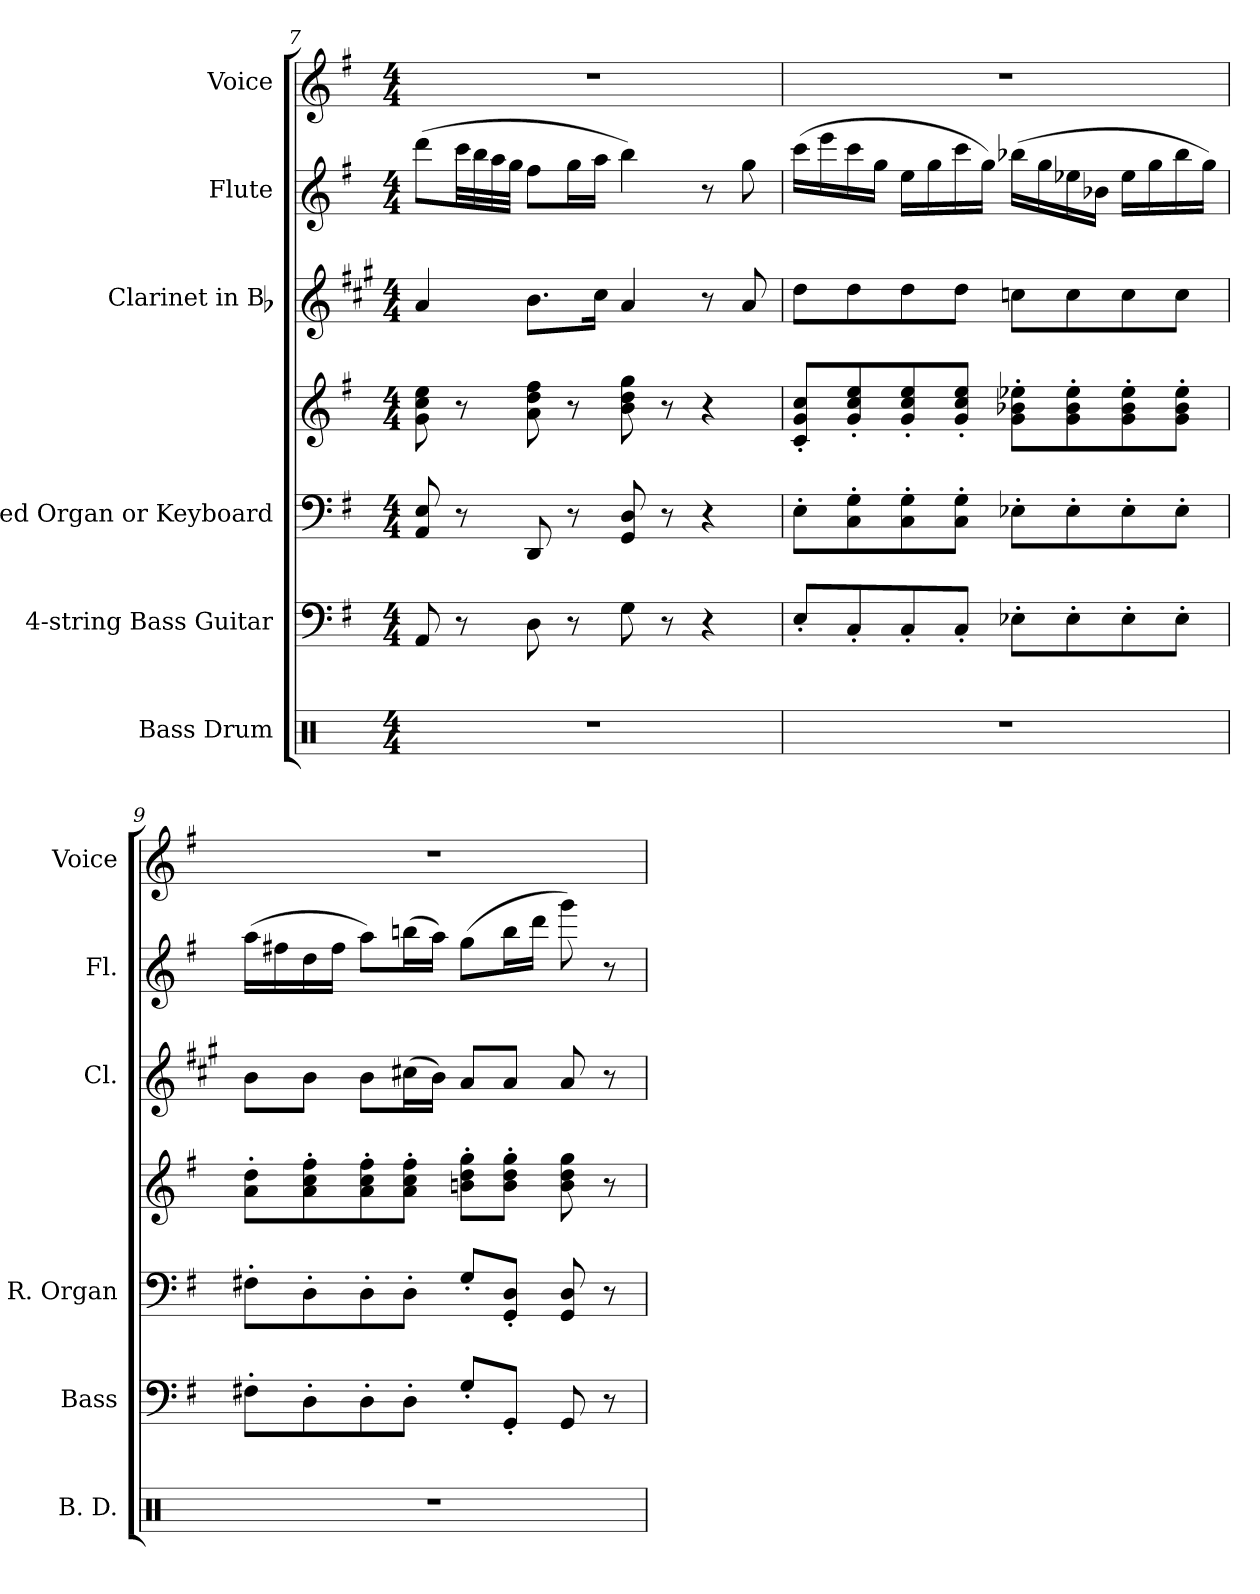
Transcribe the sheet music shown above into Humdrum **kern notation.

**kern	**kern	**kern	**kern	**kern	**kern	**kern
*part6	*part5	*part4	*part4	*part3	*part2	*part1
*staff7	*staff6	*staff5	*staff4	*staff3	*staff2	*staff1
*I"Bass Drum	*I"4-string Bass Guitar	*I"Reed Organ or Keyboard	*	*I"Clarinet in Bb	*I"Flute	*I"Voice
*I'B. D.	*I'Bass	*I'R. Organ	*	*I'Cl.	*I'Fl.	*I'Voice
!!LO:PB:g=z
*clefX	*clefF4	*clefF4	*clefG2	*clefG2	*clefG2	*clefG2
*	*ITrd7c12	*	*	*ITrd1c2	*	*
*k[]	*k[f#]	*k[f#]	*k[f#]	*k[f#]	*k[f#]	*k[f#]
*C:	*G:	*G:	*G:	*G:	*G:	*G:
*M4/4	*M4/4	*M4/4	*M4/4	*M4/4	*M4/4	*M4/4
=7	=7	=7	=7	=7	=7	=7
1r	8AAAi/	8AAi/ 8Ei	8gi\ 8cci 8eei	4gi/	(8dddi\L	1r
.	8r	8r	8r	.	32ccci\LL	.
.	.	.	.	.	32bbi\	.
.	.	.	.	.	32aai\	.
.	.	.	.	.	32ggi\JJJ	.
.	8DDi\	8DDi/	8ai\ 8ddi 8ff#i	8.ai\L	8ff#i\L	.
.	8r	8r	8r	.	16ggi\L	.
.	.	.	.	16bi\Jk	16aai\JJ	.
.	8GGi\	8GGi/ 8Di	8bi\ 8ddi 8ggi	4gi/	4bbi\)	.
.	8r	8r	8r	.	.	.
.	4r	4r	4r	8r	8r	.
.	.	.	.	8gi/	8ggi\	.
=8	=8	=8	=8	=8	=8	=8
1r	8EE'i/L	8E'i\L	8ci/' 8gi' 8cci'L	8cci\L	(16ccci\LL	1r
.	.	.	.	.	16eeei\	.
.	8CC'i/	8Ci\' 8Gi'	8gi/' 8cci' 8eei'	8cci\	16ccci\	.
.	.	.	.	.	16ggi\JJ	.
.	8CC'i/	8Ci\' 8Gi'	8gi/' 8cci' 8eei'	8cci\	16eei\LL	.
.	.	.	.	.	16ggi\	.
.	8CC'i/J	8Ci\' 8Gi'J	8gi/' 8cci' 8eei'J	8cci\J	16ccci\	.
.	.	.	.	.	16ggi\JJ)	.
.	8EE-X'i\L	8E-X'i\L	8gi\' 8b-Xi' 8ee-Xi'L	8b-Xi\L	(16bb-Xi\LL	.
.	.	.	.	.	16ggi\	.
.	8EE-'i\	8E-'i\	8gi\' 8b-i' 8ee-i'	8b-i\	16ee-Xi\	.
.	.	.	.	.	16b-Xi\JJ	.
.	8EE-'i\	8E-'i\	8gi\' 8b-i' 8ee-i'	8b-i\	16ee-i\LL	.
.	.	.	.	.	16ggi\	.
.	8EE-'i\J	8E-'i\J	8gi\' 8b-i' 8ee-i'J	8b-i\J	16bb-i\	.
.	.	.	.	.	16ggi\JJ)	.
=9	=9	=9	=9	=9	=9	=9
1r	8FF#X'i\L	8F#X'i\L	8ai\' 8ddi'L	8ai\L	(16aai\LL	1r
.	.	.	.	.	16ff#Xi\	.
.	8DD'i\	8D'i\	8ai\' 8cci' 8ff#i'	8ai\J	16ddi\	.
.	.	.	.	.	16ff#i\JJ	.
.	8DD'i\	8D'i\	8ai\' 8cci' 8ff#i'	8ai\L	8aai\L)	.
.	8DD'i\J	8D'i\J	8ai\' 8cci' 8ff#i'J	(16bni\L	(16bbni\L	.
.	.	.	.	16ai\JJ)	16aai\JJ)	.
.	8GG'i/L	8G'i/L	8bni\' 8ddi' 8ggi'L	8gi/L	(8ggi\L	.
.	8GGG'i/J	8GGi/' 8Di'J	8bi\' 8ddi' 8ggi'J	8gi/J	16bbi\L	.
.	.	.	.	.	16dddi\JJ	.
.	8GGGi/	8GGi/ 8Di	8bi\ 8ddi 8ggi	8gi/	8gggi\)	.
.	8r	8r	8r	8r	8r	.
=	=	=	=	=	=	=
*-	*-	*-	*-	*-	*-	*-
